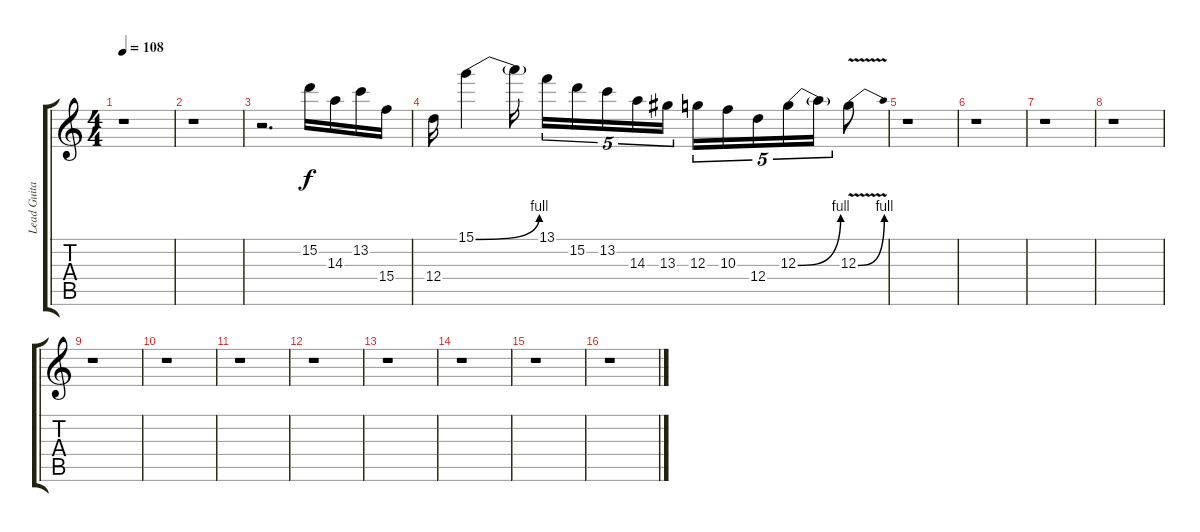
\track ("Lead Guitar" "Lead Guita") {instrument distortionguitar}
\staff {score tabs}
\tuning (E4 B3 G3 D3 A2 E2) {hide}
\ts (4 4)
\tempo 108
\clef g2
\ks c
r.1{dy f} |
r.1 |
r.2{d} 15.2.16 14.3.16 13.2.16 15.4.16 |
12.4.16 15.1{be (bend 0 0 60 4)}.4 15.1{t}.16 13.1.16{tu (5 4)} 15.2.16{tu (5 4)} 13.2.16{tu (5 4)} 14.3.16{tu (5 4)} 13.3.16{tu (5 4)} 12.3.16{tu (5 4)} 10.3.16{tu (5 4)} 12.4.16{tu (5 4)} 12.3{be (bend 0 0 60 4)}.16{tu (5 4)} 12.3{t}.16{tu (5 4)} 12.3{be (bend 0 0 60 4) v}.8 |
r.1 |
r.1 |
r.1 |
r.1 |
r.1 |
r.1 |
r.1 |
r.1 |
r.1 |
r.1 |
r.1 |
r.1
